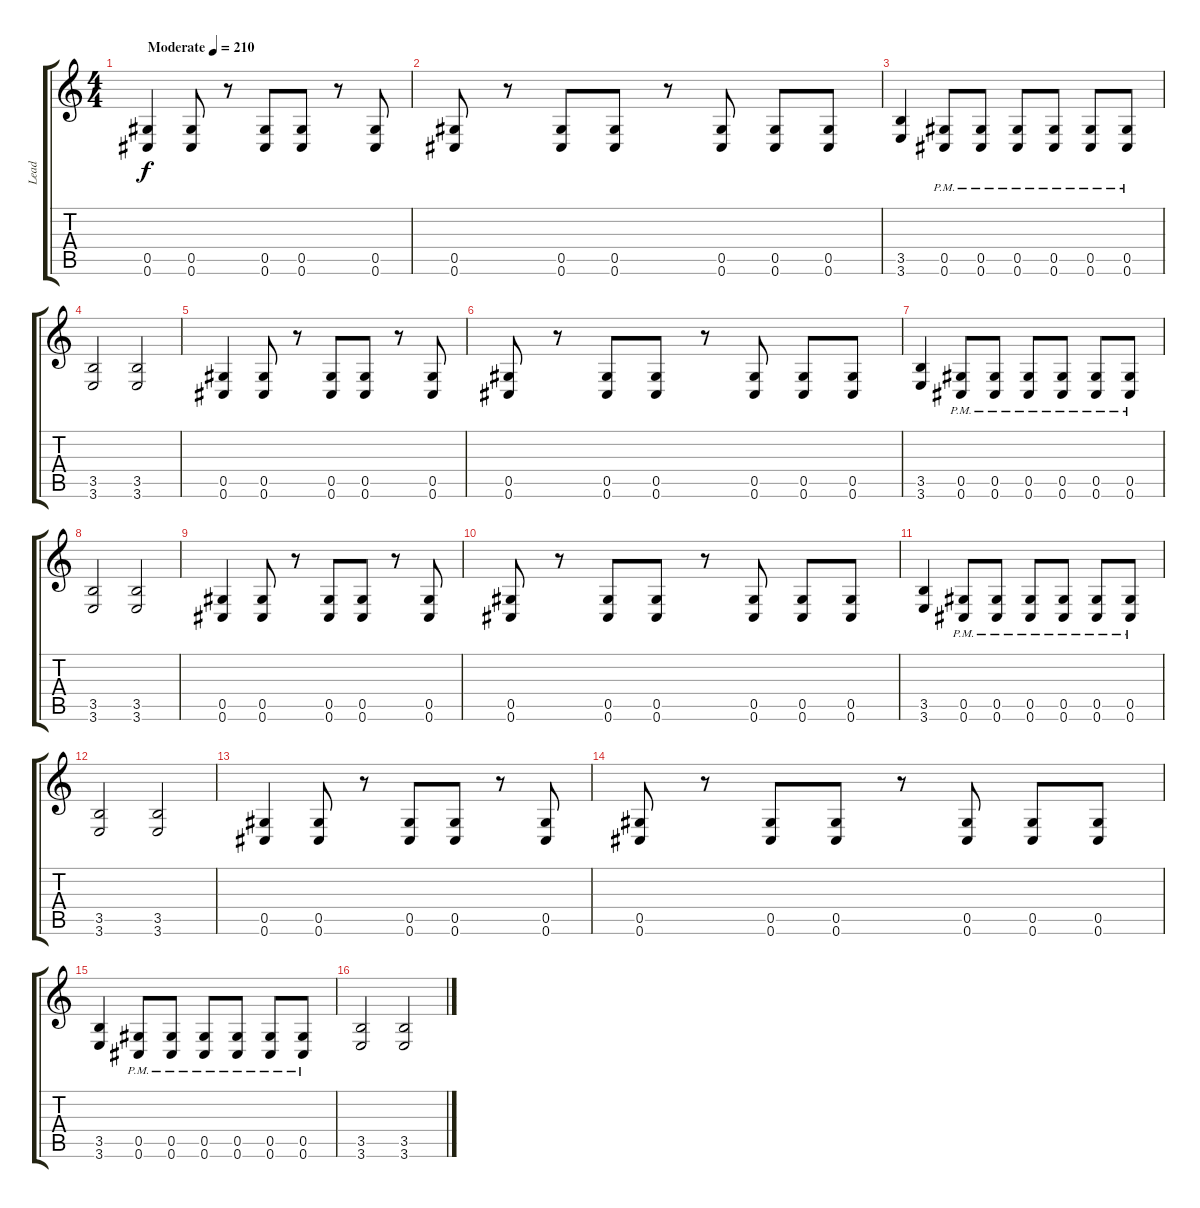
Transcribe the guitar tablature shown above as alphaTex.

\track ("Lead" "Lead") {instrument distortionguitar}
\staff {score tabs}
\tuning (Eb4 Bb3 Gb3 Db3 Ab2 Db2) {hide}
\ts (4 4)
\tempo (210 "Moderate")
\clef g2
\ks c
(0.5 0.6).4{dy f instrument distortionguitar} (0.5 0.6).8 r.8 (0.5 0.6).8 (0.5 0.6).8 r.8 (0.5 0.6).8 |
(0.5 0.6).8 r.8 (0.5 0.6).8 (0.5 0.6).8 r.8 (0.5 0.6).8 (0.5 0.6).8 (0.5 0.6).8 |
(3.5 3.6).4 (0.5{pm} 0.6{pm}).8 (0.5{pm} 0.6{pm}).8 (0.5{pm} 0.6{pm}).8 (0.5{pm} 0.6{pm}).8 (0.5{pm} 0.6{pm}).8 (0.5{pm} 0.6{pm}).8 |
(3.5 3.6).2 (3.5 3.6).2 |
(0.5 0.6).4 (0.5 0.6).8 r.8 (0.5 0.6).8 (0.5 0.6).8 r.8 (0.5 0.6).8 |
(0.5 0.6).8 r.8 (0.5 0.6).8 (0.5 0.6).8 r.8 (0.5 0.6).8 (0.5 0.6).8 (0.5 0.6).8 |
(3.5 3.6).4 (0.5{pm} 0.6{pm}).8 (0.5{pm} 0.6{pm}).8 (0.5{pm} 0.6{pm}).8 (0.5{pm} 0.6{pm}).8 (0.5{pm} 0.6{pm}).8 (0.5{pm} 0.6{pm}).8 |
(3.5 3.6).2 (3.5 3.6).2 |
(0.5 0.6).4 (0.5 0.6).8 r.8 (0.5 0.6).8 (0.5 0.6).8 r.8 (0.5 0.6).8 |
(0.5 0.6).8 r.8 (0.5 0.6).8 (0.5 0.6).8 r.8 (0.5 0.6).8 (0.5 0.6).8 (0.5 0.6).8 |
(3.5 3.6).4 (0.5{pm} 0.6{pm}).8 (0.5{pm} 0.6{pm}).8 (0.5{pm} 0.6{pm}).8 (0.5{pm} 0.6{pm}).8 (0.5{pm} 0.6{pm}).8 (0.5{pm} 0.6{pm}).8 |
(3.5 3.6).2 (3.5 3.6).2 |
(0.5 0.6).4 (0.5 0.6).8 r.8 (0.5 0.6).8 (0.5 0.6).8 r.8 (0.5 0.6).8 |
(0.5 0.6).8 r.8 (0.5 0.6).8 (0.5 0.6).8 r.8 (0.5 0.6).8 (0.5 0.6).8 (0.5 0.6).8 |
(3.5 3.6).4 (0.5{pm} 0.6{pm}).8 (0.5{pm} 0.6{pm}).8 (0.5{pm} 0.6{pm}).8 (0.5{pm} 0.6{pm}).8 (0.5{pm} 0.6{pm}).8 (0.5{pm} 0.6{pm}).8 |
(3.5 3.6).2 (3.5 3.6).2
